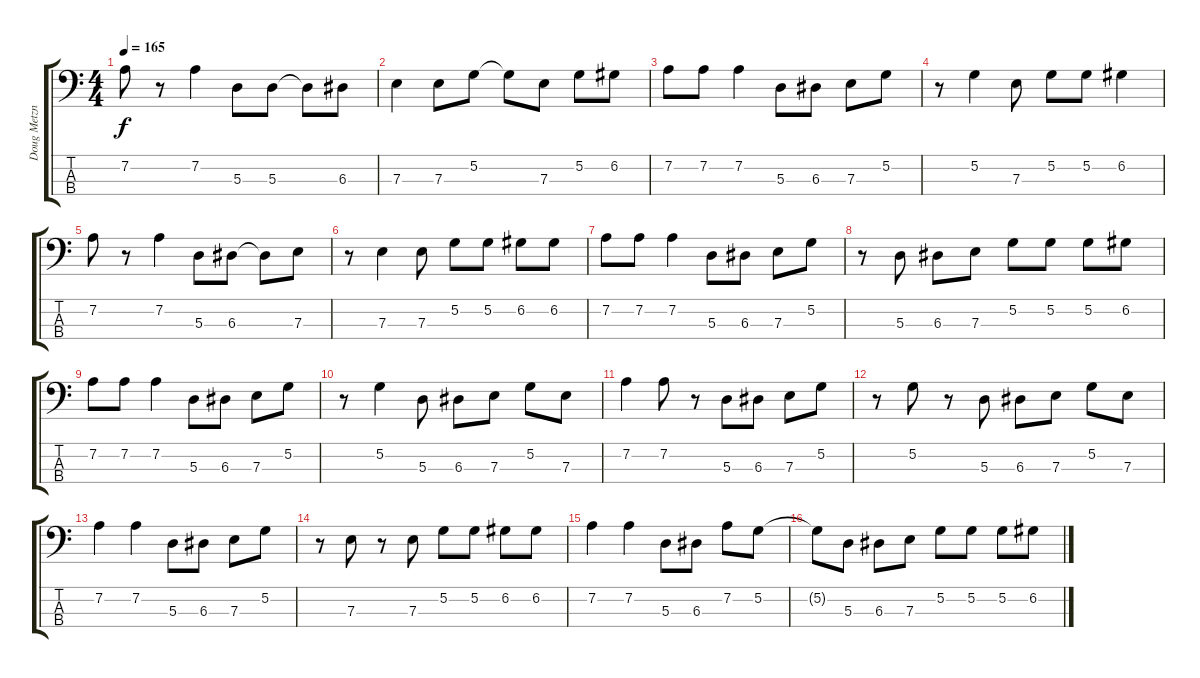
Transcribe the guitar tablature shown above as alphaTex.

\track ("Doug Metzner - Bass" "Doug Metzn") {instrument electricbasspick}
\staff {score tabs}
\tuning (G2 D2 A1 E1) {hide}
\ts (4 4)
\tempo 165
\clef f4
\ks c
7.2.8{dy f instrument electricbasspick} r.8 7.2.4 5.3.8 5.3.8 5.3{t}.8 6.3.8 |
7.3.4 7.3.8 5.2.8 5.2{t}.8 7.3.8 5.2.8 6.2.8 |
7.2.8 7.2.8 7.2.4 5.3.8 6.3.8 7.3.8 5.2.8 |
r.8 5.2.4 7.3.8 5.2.8 5.2.8 6.2.4 |
7.2.8 r.8 7.2.4 5.3.8 6.3.8 6.3{t}.8 7.3.8 |
r.8 7.3.4 7.3.8 5.2.8 5.2.8 6.2.8 6.2.8 |
7.2.8 7.2.8 7.2.4 5.3.8 6.3.8 7.3.8 5.2.8 |
r.8 5.3.8 6.3.8 7.3.8 5.2.8 5.2.8 5.2.8 6.2.8 |
7.2.8 7.2.8 7.2.4 5.3.8 6.3.8 7.3.8 5.2.8 |
r.8 5.2.4 5.3.8 6.3.8 7.3.8 5.2.8 7.3.8 |
7.2.4 7.2.8 r.8 5.3.8 6.3.8 7.3.8 5.2.8 |
r.8 5.2.8 r.8 5.3.8 6.3.8 7.3.8 5.2.8 7.3.8 |
7.2.4 7.2.4 5.3.8 6.3.8 7.3.8 5.2.8 |
r.8 7.3.8 r.8 7.3.8 5.2.8 5.2.8 6.2.8 6.2.8 |
7.2.4 7.2.4 5.3.8 6.3.8 7.2.8 5.2.8 |
5.2{t}.8 5.3.8 6.3.8 7.3.8 5.2.8 5.2.8 5.2.8 6.2.8
